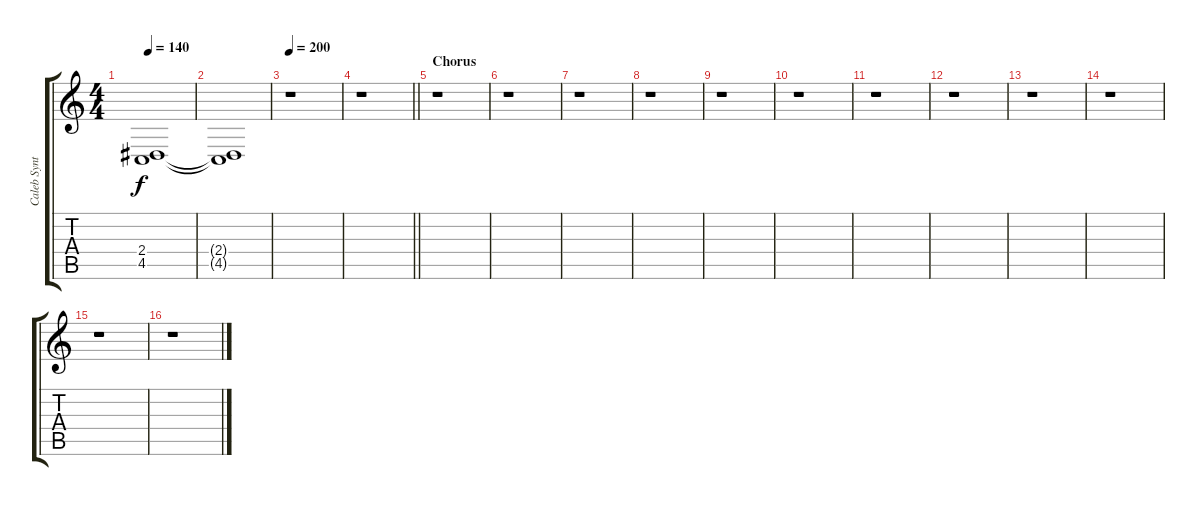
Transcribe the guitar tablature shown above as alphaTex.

\track ("Caleb Synth II" "Caleb Synt") {instrument pad4choir}
\staff {score tabs}
\tuning (Eb4 Bb3 Gb3 Db3 Ab2 Db2) {hide}
\ts (4 4)
\tempo 140
\clef g2
\ks c
(2.4 4.5).1{dy f} |
(2.4{t} 4.5{t}).1 |
\tempo 190
\tempo 200
r.1 |
\barLineRight lightlight
r.1 |
\section ("" "Chorus")
r.1 |
r.1 |
r.1 |
r.1 |
r.1 |
r.1 |
r.1 |
r.1 |
r.1 |
r.1 |
r.1 |
r.1
